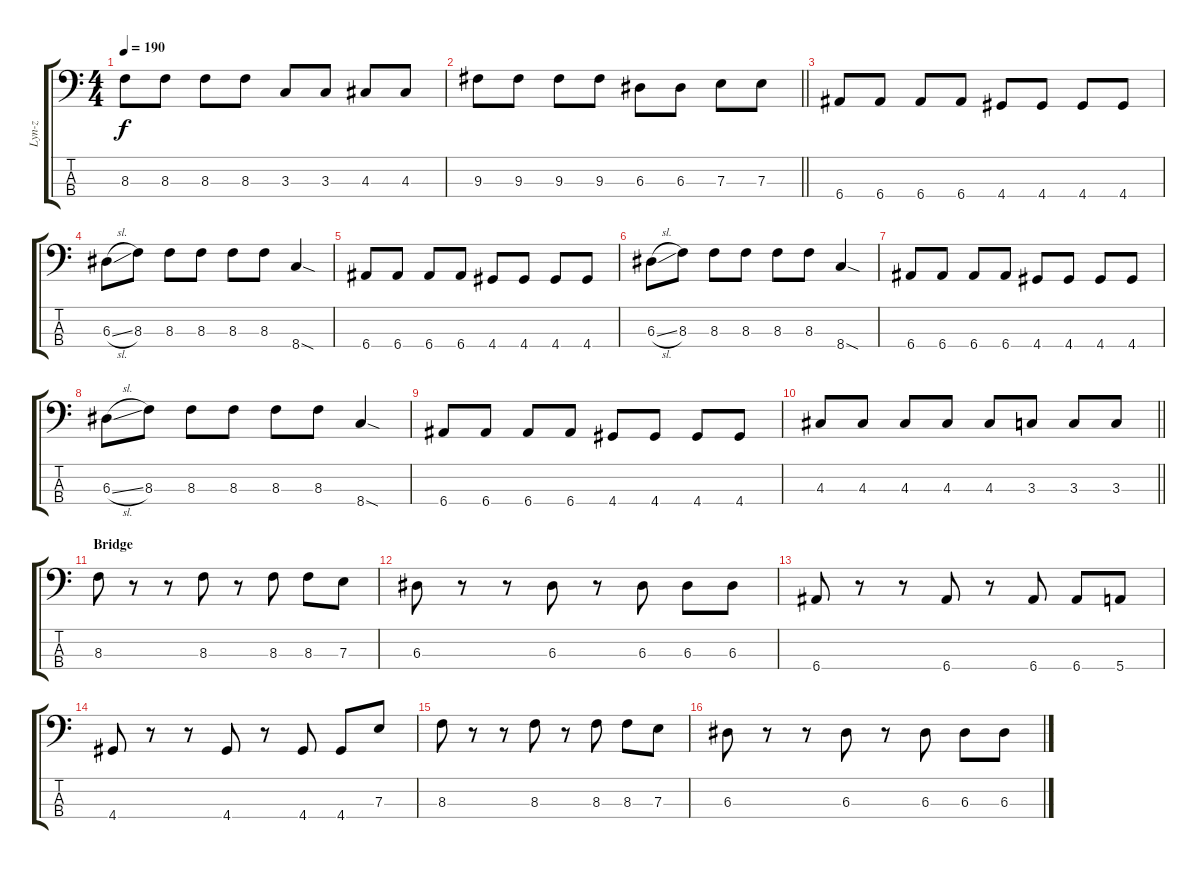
\track ("Lyn-z" "Lyn-z") {instrument synthbass2}
\staff {score tabs}
\tuning (G2 D2 A1 E1) {hide}
\ts (4 4)
\tempo 190
\clef f4
\ks c
8.3.8{dy f} 8.3.8 8.3.8 8.3.8 3.3.8 3.3.8 4.3.8 4.3.8 |
\barLineRight lightlight
9.3.8 9.3.8 9.3.8 9.3.8 6.3.8 6.3.8 7.3.8 7.3.8 |
6.4.8 6.4.8 6.4.8 6.4.8 4.4.8 4.4.8 4.4.8 4.4.8 |
6.3{sl}.8 8.3.8 8.3.8 8.3.8 8.3.8 8.3.8 8.4{sod}.4 |
6.4.8 6.4.8 6.4.8 6.4.8 4.4.8 4.4.8 4.4.8 4.4.8 |
6.3{sl}.8 8.3.8 8.3.8 8.3.8 8.3.8 8.3.8 8.4{sod}.4 |
6.4.8 6.4.8 6.4.8 6.4.8 4.4.8 4.4.8 4.4.8 4.4.8 |
6.3{sl}.8 8.3.8 8.3.8 8.3.8 8.3.8 8.3.8 8.4{sod}.4 |
6.4.8 6.4.8 6.4.8 6.4.8 4.4.8 4.4.8 4.4.8 4.4.8 |
\barLineRight lightlight
4.3.8 4.3.8 4.3.8 4.3.8 4.3.8 3.3.8 3.3.8 3.3.8 |
\section ("" "Bridge")
8.3.8 r.8 r.8 8.3.8 r.8 8.3.8 8.3.8 7.3.8 |
6.3.8 r.8 r.8 6.3.8 r.8 6.3.8 6.3.8 6.3.8 |
6.4.8 r.8 r.8 6.4.8 r.8 6.4.8 6.4.8 5.4.8 |
4.4.8 r.8 r.8 4.4.8 r.8 4.4.8 4.4.8 7.3.8 |
8.3.8 r.8 r.8 8.3.8 r.8 8.3.8 8.3.8 7.3.8 |
6.3.8 r.8 r.8 6.3.8 r.8 6.3.8 6.3.8 6.3.8
